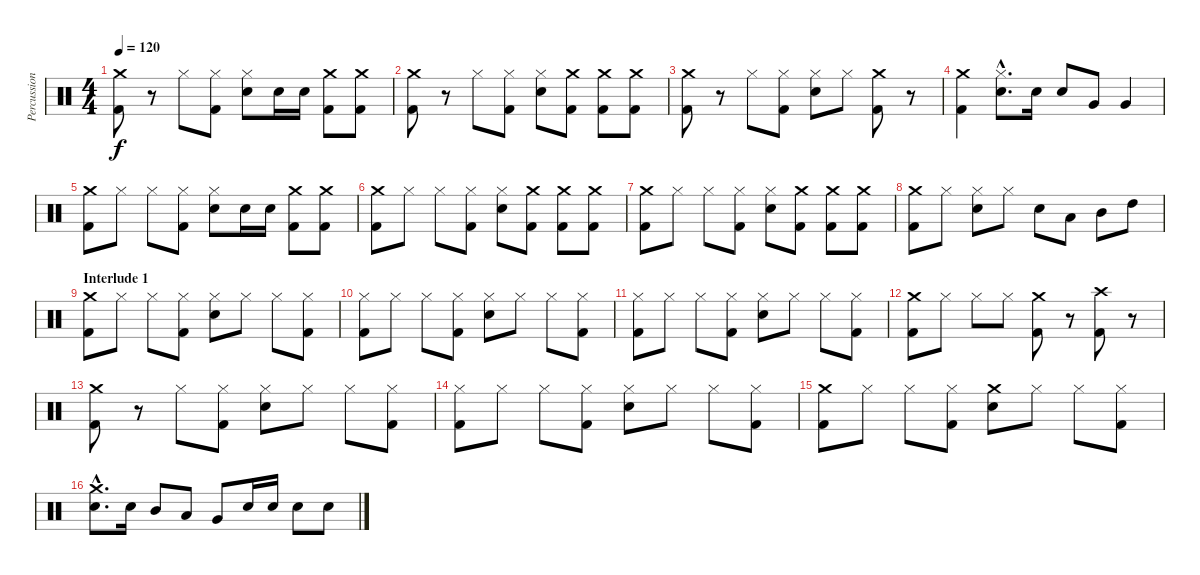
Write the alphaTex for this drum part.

\track ("Percussion" "Percussion") {instrument percussion}
\staff {score}
\articulation defaults
\ts (4 4)
\tempo 120
\clef neutral
\ks c
("Crash medium (hit)" "Kick (hit) 2").8{dy f} r.8 "Hi-Hat (closed)".8 ("Hi-Hat (closed)" "Kick (hit) 2").8 ("Hi-Hat (closed)" "Snare (hit) 2").8 "Snare (hit) 2".16 "Snare (hit) 2".16 ("Crash medium (hit)" "Kick (hit) 2").8 ("Crash medium (hit)" "Kick (hit) 2").8 |
("Crash medium (hit)" "Kick (hit) 2").8 r.8 "Hi-Hat (closed)".8 ("Hi-Hat (closed)" "Kick (hit) 2").8 ("Hi-Hat (closed)" "Snare (hit) 2").8 ("Crash medium (hit)" "Kick (hit) 2").8 ("Crash medium (hit)" "Kick (hit) 2").8 ("Crash medium (hit)" "Kick (hit) 2").8 |
("Crash medium (hit)" "Kick (hit) 2").8 r.8 "Hi-Hat (closed)".8 ("Hi-Hat (closed)" "Kick (hit) 2").8 ("Hi-Hat (closed)" "Snare (hit) 2").8 "Hi-Hat (closed)".8 ("Crash medium (hit)" "Kick (hit) 2").8 r.8 |
("Crash medium (hit)" "Kick (hit) 2").4 ("Hi-Hat (closed)"{hac} "Snare (hit) 2"{hac}).8{d} "Snare (hit) 2".16 "Snare (hit) 2".8 "Very Low Tom (hit)".8 "Very Low Tom (hit)".4 |
("Crash medium (hit)" "Kick (hit) 2").8 "Hi-Hat (closed)".8 "Hi-Hat (closed)".8 ("Hi-Hat (closed)" "Kick (hit) 2").8 ("Hi-Hat (closed)" "Snare (hit) 2").8 "Snare (hit) 2".16 "Snare (hit) 2".16 ("Crash medium (hit)" "Kick (hit) 2").8 ("Crash medium (hit)" "Kick (hit) 2").8 |
("Crash medium (hit)" "Kick (hit) 2").8 "Hi-Hat (closed)".8 "Hi-Hat (closed)".8 ("Hi-Hat (closed)" "Kick (hit) 2").8 ("Hi-Hat (closed)" "Snare (hit) 2").8 ("Crash medium (hit)" "Kick (hit) 2").8 ("Crash medium (hit)" "Kick (hit) 2").8 ("Crash medium (hit)" "Kick (hit) 2").8 |
("Crash medium (hit)" "Kick (hit) 2").8 "Hi-Hat (closed)".8 "Hi-Hat (closed)".8 ("Hi-Hat (closed)" "Kick (hit) 2").8 ("Hi-Hat (closed)" "Snare (hit) 2").8 ("Crash medium (hit)" "Kick (hit) 2").8 ("Crash medium (hit)" "Kick (hit) 2").8 ("Crash medium (hit)" "Kick (hit) 2").8 |
("Crash medium (hit)" "Kick (hit) 2").8 "Hi-Hat (closed)".8 ("Hi-Hat (closed)" "Snare (hit) 2").8 "Hi-Hat (closed)".8 "Snare (hit) 2".8 "Low Tom (hit)".8 "Mid Tom (hit)".8 "High Tom (hit)".8 |
\section ("" "Interlude 1")
("Crash medium (hit)" "Kick (hit) 2").8 "Hi-Hat (closed)".8 "Hi-Hat (closed)".8 ("Hi-Hat (closed)" "Kick (hit) 2").8 ("Hi-Hat (closed)" "Snare (hit) 2").8 "Hi-Hat (closed)".8 "Hi-Hat (closed)".8 ("Hi-Hat (closed)" "Kick (hit) 2").8 |
("Hi-Hat (closed)" "Kick (hit) 2").8 "Hi-Hat (closed)".8 "Hi-Hat (closed)".8 ("Hi-Hat (closed)" "Kick (hit) 2").8 ("Hi-Hat (closed)" "Snare (hit) 2").8 "Hi-Hat (closed)".8 "Hi-Hat (closed)".8 ("Hi-Hat (closed)" "Kick (hit) 2").8 |
("Hi-Hat (closed)" "Kick (hit) 2").8 "Hi-Hat (closed)".8 "Hi-Hat (closed)".8 ("Hi-Hat (closed)" "Kick (hit) 2").8 ("Hi-Hat (closed)" "Snare (hit) 2").8 "Hi-Hat (closed)".8 "Hi-Hat (closed)".8 ("Hi-Hat (closed)" "Kick (hit) 2").8 |
("Crash medium (hit)" "Kick (hit) 2").8 "Hi-Hat (closed)".8 "Hi-Hat (closed)".8 "Hi-Hat (closed)".8 ("Crash medium (hit)" "Kick (hit) 2").8 r.8 ("Crash high (hit)" "Kick (hit) 2").8 r.8 |
("Crash medium (hit)" "Kick (hit) 2").8 r.8 "Hi-Hat (closed)".8 ("Hi-Hat (closed)" "Kick (hit) 2").8 ("Hi-Hat (closed)" "Snare (hit) 2").8 "Hi-Hat (closed)".8 "Hi-Hat (closed)".8 ("Hi-Hat (closed)" "Kick (hit) 2").8 |
("Hi-Hat (closed)" "Kick (hit) 2").8 "Hi-Hat (closed)".8 "Hi-Hat (closed)".8 ("Hi-Hat (closed)" "Kick (hit) 2").8 ("Hi-Hat (closed)" "Snare (hit) 2").8 "Hi-Hat (closed)".8 "Hi-Hat (closed)".8 ("Hi-Hat (closed)" "Kick (hit) 2").8 |
("Crash medium (hit)" "Kick (hit) 2").8 "Hi-Hat (closed)".8 "Hi-Hat (closed)".8 ("Hi-Hat (closed)" "Kick (hit) 2").8 ("Crash medium (hit)" "Snare (hit) 2").8 "Hi-Hat (closed)".8 "Hi-Hat (closed)".8 ("Hi-Hat (closed)" "Kick (hit) 2").8 |
("Crash medium (hit)"{hac} "Snare (hit) 2"{hac}).8{d} "Snare (hit) 2".16 "Mid Tom (hit)".8 "Low Tom (hit)".8 "Very Low Tom (hit)".8 "Snare (hit) 2".16 "Snare (hit) 2".16 "Snare (hit) 2".8 "Snare (hit) 2".8
